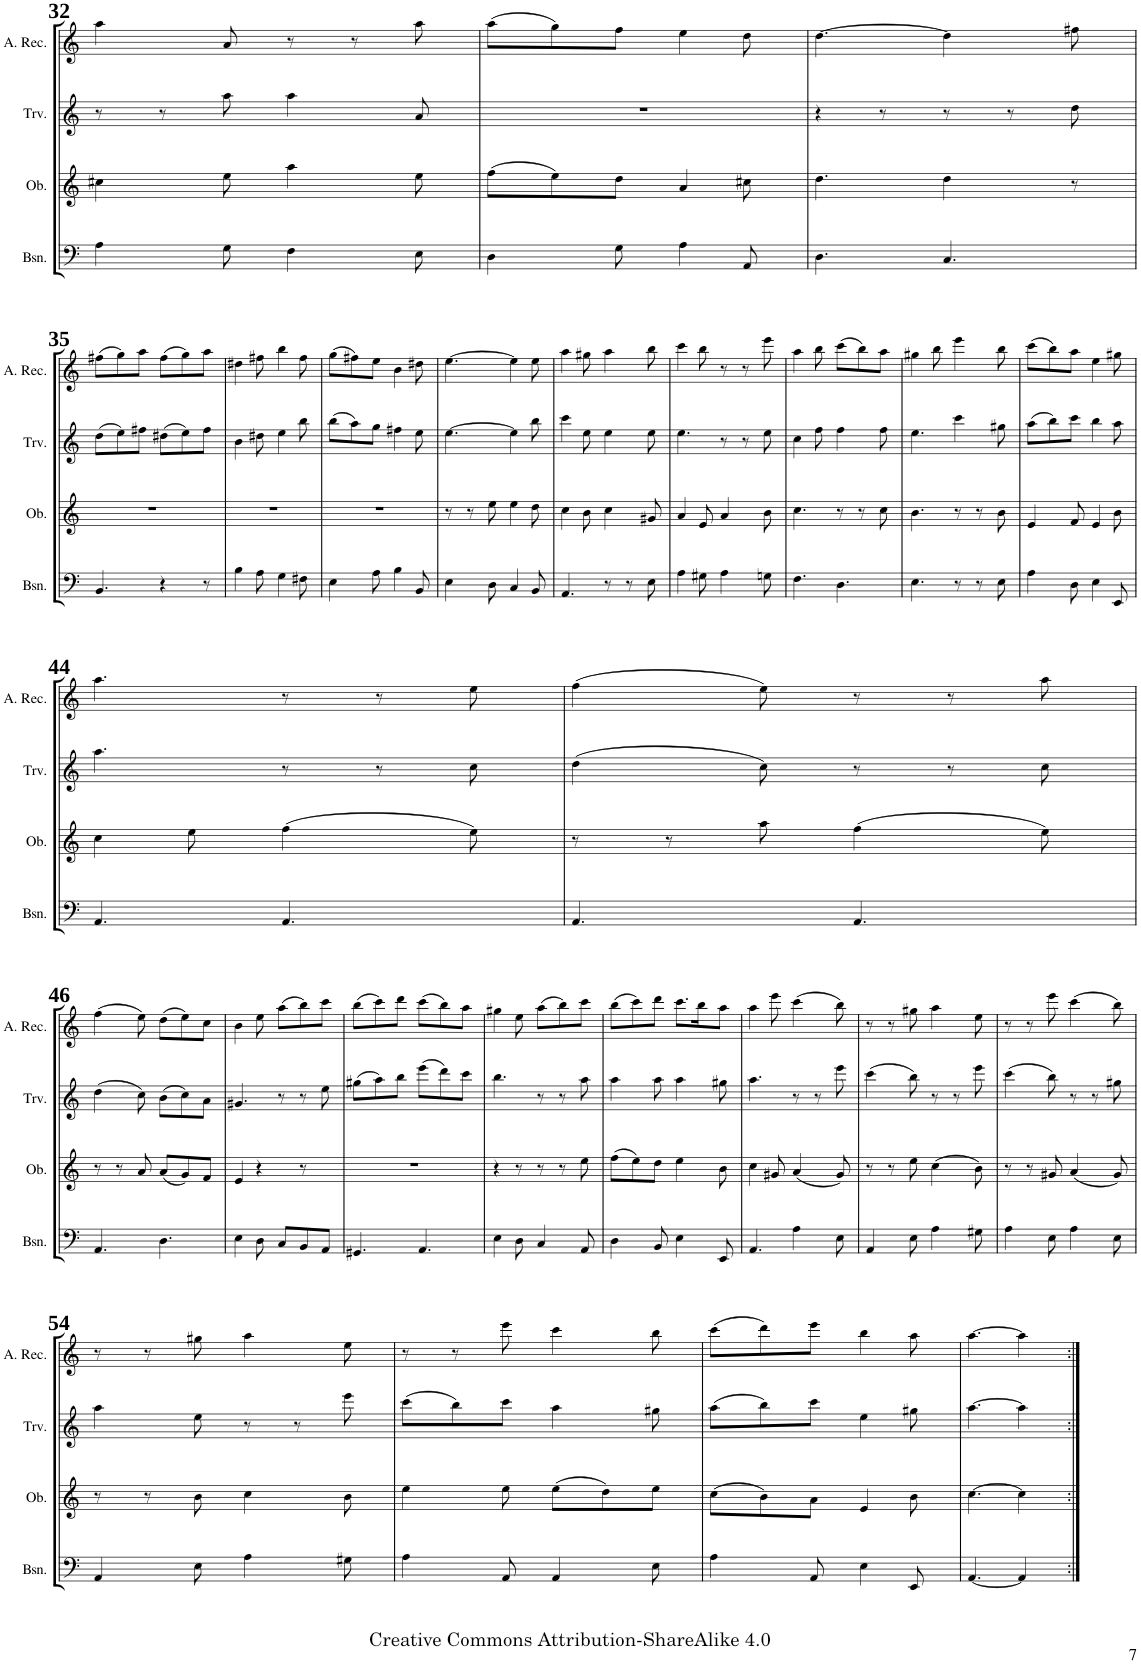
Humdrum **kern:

**kern	**kern	**kern	**kern
*part4	*part3	*part2	*part1
*staff4	*staff3	*staff2	*staff1
*I"Fagott	*I"Oboe	*I"Traverso	*I"Alto Recorder
*	*I'Ob.	*I'Trv.	*I'A. Rec.
!!LO:PB:g=z
*clefF4	*clefG2	*clefG2	*clefG2
*k[]	*k[]	*k[]	*k[]
*M6/8	*M6/8	*M6/8	*M6/8
=32	=32	=32	=32
4A\	4cc#X\	8r	4aa\
.	.	8r	.
8G\	8ee\	8aa\	8a/
4F\	4aa\	4aa\	8r
.	.	.	8r
8E\	8ee\	8a/	8aa\
=33	=33	=33	=33
4D\	(8ff\L	2.r	(8aa\L
.	8ee\)	.	8gg\)
8G\	8dd\J	.	8ff\J
4A\	4a/	.	4ee\
8AA/	8cc#X\	.	8dd\
=34	=34	=34	=34
4.D\	4.dd\	4r	[4.dd\
.	.	8r	.
4.C/	4dd\	8r	4dd\]
.	.	8r	.
.	8r	8dd\	8ff#X\
!!LO:LB:g=z
=35	=35	=35	=35
4.BB/	2.r	(8dd\L	(8ff#X\L
.	.	8ee\)	8gg\)
.	.	8ff#X\J	8aa\J
4r	.	(8dd#X\L	(8ff#\L
.	.	8ee\)	8gg\)
8r	.	8ff#\J	8aa\J
=36	=36	=36	=36
4B\	2.r	4b\	4dd#X\
8A\	.	8dd#X\	8ff#X\
4G\	.	4ee\	4bb\
8F#X\	.	8bb\	8ff#\
=37	=37	=37	=37
4E\	2.r	(8bb\L	(8gg\L
.	.	8aa\)	8ff#X\)
8A\	.	8gg\J	8ee\J
4B\	.	4ff#X\	4b\
8BB/	.	8ee\	8dd#X\
=38	=38	=38	=38
4E\	8r	[4.ee\	[4.ee\
.	8r	.	.
8D\	8ee\	.	.
4C/	4ee\	4ee\]	4ee\]
8BB/	8dd\	8bb\	8ee\
=39	=39	=39	=39
4.AA/	4cc\	4ccc\	4aa\
.	8b\	8ee\	8gg#X\
8r	4cc\	4ee\	4aa\
8r	.	.	.
8E\	8g#X/	8ee\	8bb\
=40	=40	=40	=40
4A\	4a/	4.ee\	4ccc\
8G#X\	8e/	.	8bb\
4A\	4a/	8r	8r
.	.	8r	8r
8Gn\	8b\	8ee\	8eee\
=41	=41	=41	=41
4.F\	4.cc\	4cc\	4aa\
.	.	8ff\	8bb\
4.D\	8r	4ff\	(8ccc\L
.	8r	.	8bb\)
.	8cc\	8ff\	8aa\J
=42	=42	=42	=42
4.E\	4.b\	4.ee\	4gg#X\
.	.	.	8bb\
8r	8r	4ccc\	4eee\
8r	8r	.	.
8E\	8b\	8gg#X\	8bb\
=43	=43	=43	=43
4A\	4e/	(8aa\L	(8ccc\L
.	.	8bb\)	8bb\)
8D\	8f/	8ccc\J	8aa\J
4E\	4e/	4bb\	4ee\
8EE/	8b\	8aa\	8gg#X\
!!LO:LB:g=z
=44	=44	=44	=44
4.AA/	4cc\	4.aa\	4.aa\
.	8ee\	.	.
4.AA/	(4ff\	8r	8r
.	.	8r	8r
.	8ee\)	8cc\	8ee\
=45	=45	=45	=45
4.AA/	8r	(4dd\	(4ff\
.	8r	.	.
.	8aa\	8cc\)	8ee\)
4.AA/	(4ff\	8r	8r
.	.	8r	8r
.	8ee\)	8cc\	8aa\
!!LO:LB:g=z
=46	=46	=46	=46
4.AA/	8r	(4dd\	(4ff\
.	8r	.	.
.	8a/	8cc\)	8ee\)
4.D\	(8a/L	(8b\L	(8dd\L
.	8g/)	8cc\)	8ee\)
.	8f/J	8a\J	8cc\J
=47	=47	=47	=47
4E\	4e/	4.g#X/	4b\
8D\	4r	.	8ee\
8C/L	.	8r	(8aa\L
8BB/	8r	8r	8bb\)
8AA/J	8ryy	8ee\	8ccc\J
=48	=48	=48	=48
4.GG#X/	2.r	(8gg#X\L	(8bb\L
.	.	8aa\)	8ccc\)
.	.	8bb\J	8ddd\J
4.AA/	.	(8eee\L	(8ccc\L
.	.	8ddd\)	8bb\)
.	.	8ccc\J	8aa\J
=49	=49	=49	=49
4E\	4r	4.bb\	4gg#X\
8D\	8r	.	8ee\
4C/	8r	8r	(8aa\L
.	8r	8r	8bb\)
8AA/	8ee\	8aa\	8ccc\J
=50	=50	=50	=50
4D\	(8ff\L	4aa\	(8bb\L
.	8ee\)	.	8ccc\)
8BB/	8dd\J	8aa\	8ddd\J
4E\	4ee\	4aa\	8.ccc\L
.	.	.	16bb\K
8EE/	8b\	8gg#X\	8aa\J
=51	=51	=51	=51
4.AA/	4cc\	4.aa\	4aa\
.	8g#X/	.	8eee\
4A\	(4a/	8r	(4ccc\
.	.	8r	.
8E\	8g#/)	8eee\	8bb\)
=52	=52	=52	=52
4AA/	8r	(4ccc\	8r
.	8r	.	8r
8E\	8ee\	8bb\)	8gg#X\
4A\	(4cc\	8r	4aa\
.	.	8r	.
8G#X\	8b\)	8eee\	8ee\
=53	=53	=53	=53
4A\	8r	(4ccc\	8r
.	8r	.	8r
8E\	8g#X/	8bb\)	8eee\
4A\	(4a/	8r	(4ccc\
.	.	8r	.
8E\	8g#/)	8gg#X\	8bb\)
!!LO:LB:g=z
=54	=54	=54	=54
4AA/	8r	4aa\	8r
.	8r	.	8r
8E\	8b\	8ee\	8gg#X\
4A\	4cc\	8r	4aa\
.	.	8r	.
8G#X\	8b\	8eee\	8ee\
=55	=55	=55	=55
4A\	4ee\	(8ccc\L	8r
.	.	8bb\)	8r
8AA/	8ee\	8ccc\J	8eee\
4AA/	(8ee\L	4aa\	4ccc\
.	8dd\)	.	.
8E\	8ee\J	8gg#X\	8bb\
=56	=56	=56	=56
4A\	(8cc\L	(8aa\L	(8ccc\L
.	8b\)	8bb\)	8ddd\)
8AA/	8a\J	8ccc\J	8eee\J
4E\	4e/	4ee\	4bb\
8EE/	8b\	8gg#X\	8aa\
=57	=57	=57	=57
[4.AA/	[4.cc\	[4.aa\	[4.aa\
4AA/]	4cc\]	4aa\]	4aa\]
=58:|!	=58:|!	=58:|!	=58:|!
64r	64r	64r	64r
=-	=-	=-	=-
*-	*-	*-	*-
